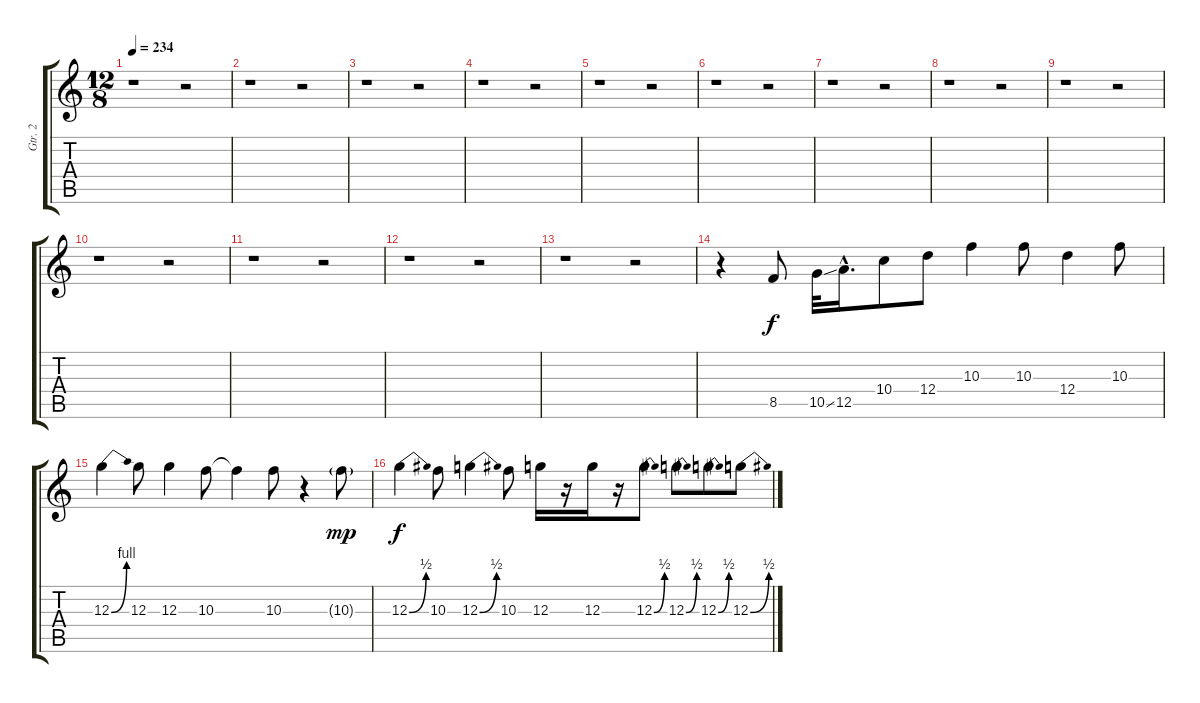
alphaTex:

\track ("Gtr. 2" "Gtr. 2") {instrument distortionguitar}
\staff {score tabs}
\tuning (E4 B3 G3 D3 A2 E2) {hide}
\ts (12 8)
\tempo 234
\clef g2
\ks c
r.1{dy f} r.2 |
r.1 r.2 |
r.1 r.2 |
r.1 r.2 |
r.1 r.2 |
r.1 r.2 |
r.1 r.2 |
r.1 r.2 |
r.1 r.2 |
r.1 r.2 |
r.1 r.2 |
r.1 r.2 |
r.1 r.2 |
r.4 8.5.8 10.5{ss}.32 12.5{hac}.16{d} 10.4.8 12.4.8 10.3.4 10.3.8 12.4.4 10.3.8 |
12.3{be (bend 0 0 60 4)}.4 12.3.8 12.3.4 10.3.8 10.3{t}.4 10.3.8 r.4 10.3{g}.8{dy mp} |
12.3{be (bend 0 0 60 2)}.4{dy f} 10.3.8 12.3{be (bend 0 0 60 2)}.4 10.3.8 12.3.16 r.16 12.3.16 r.16 12.3{be (bend 0 0 60 2)}.8 12.3{be (bend 0 0 60 2)}.8 12.3{be (bend 0 0 60 2)}.8 12.3{be (bend 0 0 60 2)}.8
